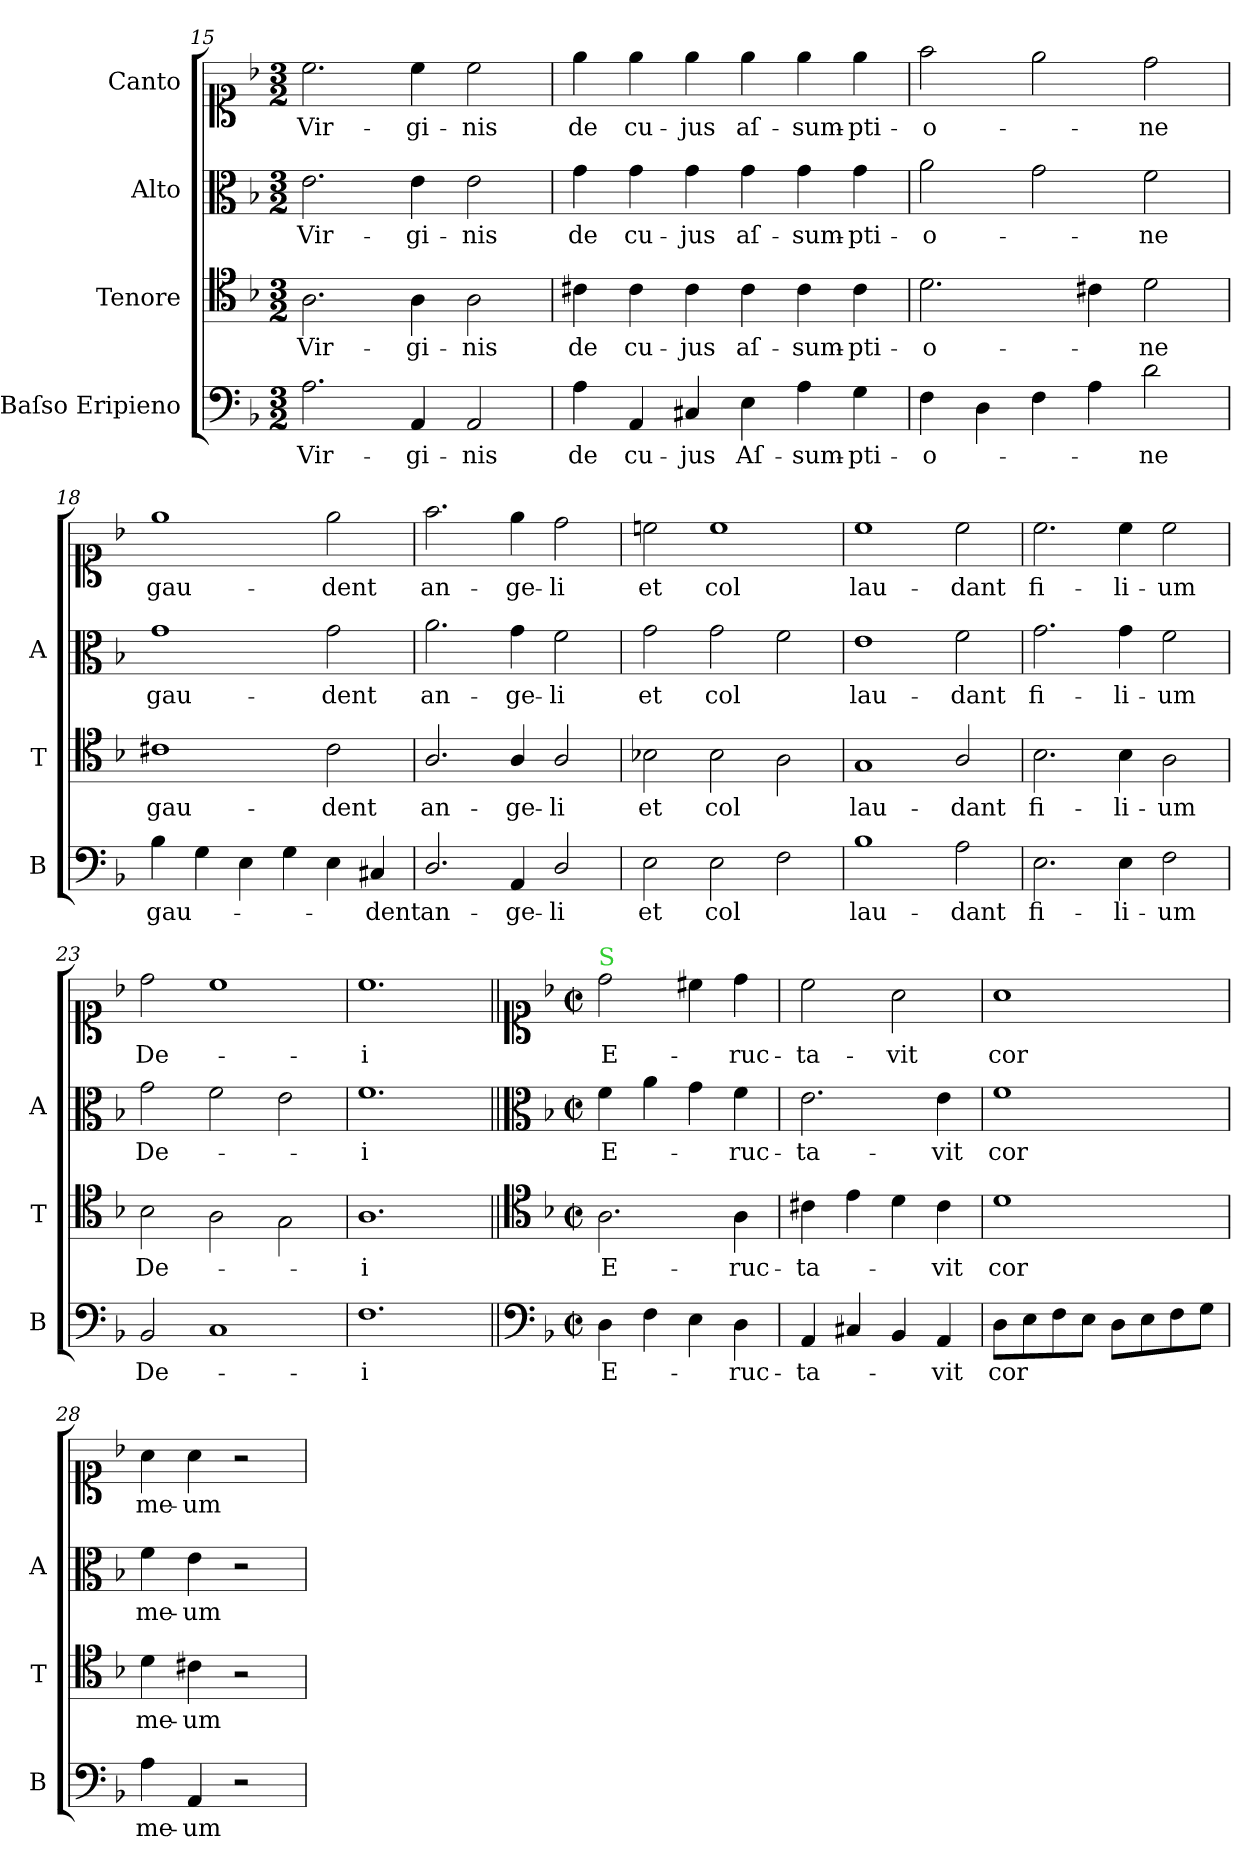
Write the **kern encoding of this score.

**kern	**text	**kern	**text	**kern	**text	**kern	**text
*part4	*part4	*part3	*part3	*part2	*part2	*part1	*part1
*staff4	*staff4	*staff3	*staff3	*staff2	*staff2	*staff1	*staff1
*I"Baſso Eripieno	*	*I"Tenore	*	*I"Alto	*	*I"Canto	*
*I'B	*	*I'T	*	*I'A	*	*	*
*clefF4	*	*clefC4	*	*clefC3	*	*clefC1	*
*k[b-]	*	*k[b-]	*	*k[b-]	*	*k[b-]	*
*M3/2	*	*M3/2	*	*M3/2	*	*M3/2	*
=15	=15	=15	=15	=15	=15	=15	=15
2.A\	Vir-	2.A\	Vir-	2.e\	Vir-	2.cc\	Vir-
4AA/	-gi-	4A\	-gi-	4e\	-gi-	4cc\	-gi-
2AA/	-nis	2A\	-nis	2e\	-nis	2cc\	-nis
=16	=16	=16	=16	=16	=16	=16	=16
4A\	de	4c#X\	de	4g\	de	4ee\	de
4AA/	cu-	4c#\	cu-	4g\	cu-	4ee\	cu-
4C#X/	-jus	4c#\	-jus	4g\	-jus	4ee\	-jus
4E\	Aſ-	4c#\	aſ-	4g\	aſ-	4ee\	aſ-
4A\	-sum-	4c#\	-sum-	4g\	-sum-	4ee\	-sum-
4G\	-pti-	4c#\	-pti-	4g\	-pti-	4ee\	-pti-
=17	=17	=17	=17	=17	=17	=17	=17
4F\	-o-	2.d\	-o-	2a\	-o-	2ff\	-o-
4D\	.	.	.	.	.	.	.
4F\	.	.	.	2g\	.	2ee\	.
4A\	.	4c#X\	.	.	.	.	.
2d\	-ne	2d\	-ne	2f\	-ne	2dd\	-ne
=18	=18	=18	=18	=18	=18	=18	=18
4B-\	gau-	1c#X\	gau-	1g\	gau-	1ee\	gau-
4G\	.	.	.	.	.	.	.
4E\	.	.	.	.	.	.	.
4G\	.	.	.	.	.	.	.
4E\	.	2c#\	-dent	2g\	dent	2ee\	-dent
4C#X/	-dent	.	.	.	.	.	.
=19	=19	=19	=19	=19	=19	=19	=19
2.D/	an-	2.A/	an-	2.a\	an-	2.ff\	an-
4AA/	-ge-	4A/	-ge-	4g\	-ge-	4ee\	-ge-
2D/	-li	2A/	-li	2f\	-li	2dd\	-li
=20	=20	=20	=20	=20	=20	=20	=20
2E\	et	2B-X\	et	2g\	et	2ccn\	et
2E\	col	2B-\	col	2g\	col	1cc\	col
2F\	.	2A\	.	2f\	.	.	.
=21	=21	=21	=21	=21	=21	=21	=21
1B-\	lau-	1G/	lau-	1e\	lau-	1cc\	lau-
2A\	-dant	2A/	-dant	2f\	-dant	2cc\	-dant
=22	=22	=22	=22	=22	=22	=22	=22
2.E\	fi-	2.B-\	fi-	2.g\	fi-	2.cc\	fi-
4E\	-li-	4B-\	-li-	4g\	-li-	4cc\	-li-
2F\	-um	2A\	-um	2f\	-um	2cc\	-um
=23	=23	=23	=23	=23	=23	=23	=23
2BB-/	De-	2B-\	De-	2g\	De-	2dd\	De-
1C/	.	2A\	.	2f\	.	1cc\	.
.	.	2G\	.	2e\	.	.	.
=24	=24	=24	=24	=24	=24	=24	=24
1.F\	-i	1.A\	-i	1.f\	-i	1.cc\	-i
=25||	=25||	=25||	=25||	=25||	=25||	=25||	=25||
*clefF4	*	*clefC4	*	*clefC3	*	*clefC1	*
*k[b-]	*	*k[b-]	*	*	*	*k[b-]	*
*M2/2	*	*M2/2	*	*M2/2	*	*M2/2	*
*met(c|)	*	*met(c|)	*	*met(c|)	*	*met(c|)	*
!	!	!	!	!	!	!LO:TX:a:color=limegreen:t=S	!
4D\	E-	2.A\	E-	4f\	E-	2dd\	E-
4F\	.	.	.	4a\	.	.	.
4E\	.	.	.	4g\	.	4cc#X\	.
4D\	-ruc-	4A\	-ruc-	4f\	-ruc-	4dd\	-ruc-
=26	=26	=26	=26	=26	=26	=26	=26
4AA/	-ta-	4c#X\	-ta-	2.e\	-ta-	2cc\	-ta-
4C#X/	.	4e\	.	.	.	.	.
4BB-/	.	4d\	.	.	.	2a\	-vit
4AA/	-vit	4c#\	-vit	4e\	-vit	.	.
=27	=27	=27	=27	=27	=27	=27	=27
8D\L	cor	1d\	cor	1f\	cor	1a\	cor
8E\	.	.	.	.	.	.	.
8F\	.	.	.	.	.	.	.
8E\J	.	.	.	.	.	.	.
8D\L	.	.	.	.	.	.	.
8E\	.	.	.	.	.	.	.
8F\	.	.	.	.	.	.	.
8G\J	.	.	.	.	.	.	.
=28	=28	=28	=28	=28	=28	=28	=28
4A\	me-	4d\	me-	4f\	me-	4a\	me-
4AA/	-um	4c#X\	-um	4e\	-um	4a\	-um
2r	.	2r	.	2r	.	2r	.
=	=	=	=	=	=	=	=
*-	*-	*-	*-	*-	*-	*-	*-
